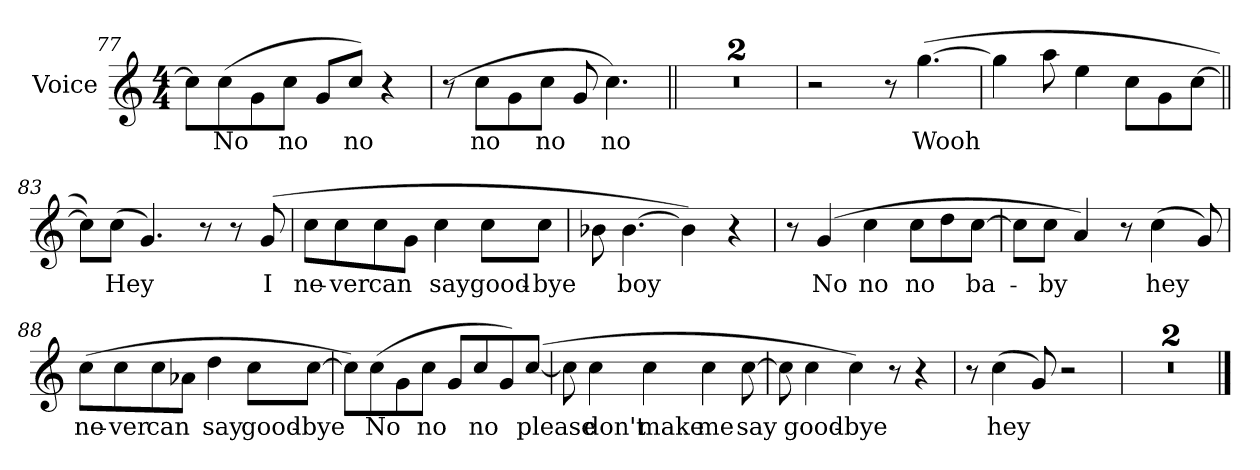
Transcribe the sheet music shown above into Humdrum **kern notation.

**kern	**text
*part1	*part1
*staff1	*staff1
*I"Voice	*
*I'Voice	*
*clefG2	*
*k[]	*
*C:	*
*M4/4	*
=77	=77
8cci\L]	.
!	!LO:LY:b:color=#000000
(8cci\	No
8gi\	.
!	!LO:LY:b:color=#000000
8cci\J	no
8gi/L	.
!	!LO:LY:b:color=#000000
8cci/J)	no
4r	.
=78	=78
(8r	.
!	!LO:LY:b:color=#000000
8cci\L	no
8gi\	.
!	!LO:LY:b:color=#000000
8cci\J	no
8gi/	.
!	!LO:LY:b:color=#000000
4.cci\)	no
=79||	=79||
1r	.
!!LO:LB:g=z
=80	=80
1r	.
=81	=81
2r	.
8r	.
!	!LO:LY:b:color=#000000
([4.ggi\	Wooh
=82	=82
4ggi\]	.
8aai\	.
4eei\	.
8cci\L	.
8gi\	.
[8cci\J	.
=83||	=83||
8cci\L])	.
!	!LO:LY:b:color=#000000
(8cci\J	Hey
4.gi/)	.
8r	.
8r	.
!	!LO:LY:b:color=#000000
(8gi/	I
=84	=84
!	!LO:LY:b:color=#000000
8cci\L	ne-
!	!LO:LY:b:color=#000000
8cci\	-ver
!	!LO:LY:b:color=#000000
8cci\	can
8gi\J	.
!	!LO:LY:b:color=#000000
4cci\	say
!	!LO:LY:b:color=#000000
8cci\L	good-
!	!LO:LY:b:color=#000000
8cci\J	-bye
!!LO:PB:g=z
=85	=85
8b-Xi\	.
!	!LO:LY:b:color=#000000
[4.b-i\	boy
4b-i\])	.
4r	.
=86	=86
8r	.
!	!LO:LY:b:color=#000000
(4gi/	No
!	!LO:LY:b:color=#000000
4cci\	no
!	!LO:LY:b:color=#000000
8cci\L	no
8ddi\	.
!	!LO:LY:b:color=#000000
[8cci\J	ba-
=87	=87
8cci\L]	.
!	!LO:LY:b:color=#000000
8cci\J	-by
4ai/)	.
8r	.
!	!LO:LY:b:color=#000000
(4cci\	hey
8gi/)	.
=88	=88
!	!LO:LY:b:color=#000000
(8cci\L	ne-
!	!LO:LY:b:color=#000000
8cci\	-ver
!	!LO:LY:b:color=#000000
8cci\	can
8a-Xi\J	.
!	!LO:LY:b:color=#000000
4ddi\	say
!	!LO:LY:b:color=#000000
8cci\L	good-
!	!LO:LY:b:color=#000000
[8cci\J	-bye
!!LO:LB:g=z
=89	=89
8cci\L])	.
!	!LO:LY:b:color=#000000
(8cci\	No
8gi\	.
!	!LO:LY:b:color=#000000
8cci\J	no
8gi/L	.
!	!LO:LY:b:color=#000000
8cci/	no
8gi/)	.
!	!LO:LY:b:color=#000000
([8cci/J	please
=90	=90
8cci\]	.
!	!LO:LY:b:color=#000000
4cci\	don't
!	!LO:LY:b:color=#000000
4cci\	make
!	!LO:LY:b:color=#000000
4cci\	me
!	!LO:LY:b:color=#000000
[8cci\	say
!!LO:LB:g=z
=91	=91
8cci\]	.
!	!LO:LY:b:color=#000000
4cci\	good-
!	!LO:LY:b:color=#000000
4cci\)	-bye
8r	.
4r	.
=92	=92
8r	.
!	!LO:LY:b:color=#000000
(4cci\	hey
8gi/)	.
2r	.
=93	=93
1r	.
=94	=94
1r	.
==	==
*-	*-
